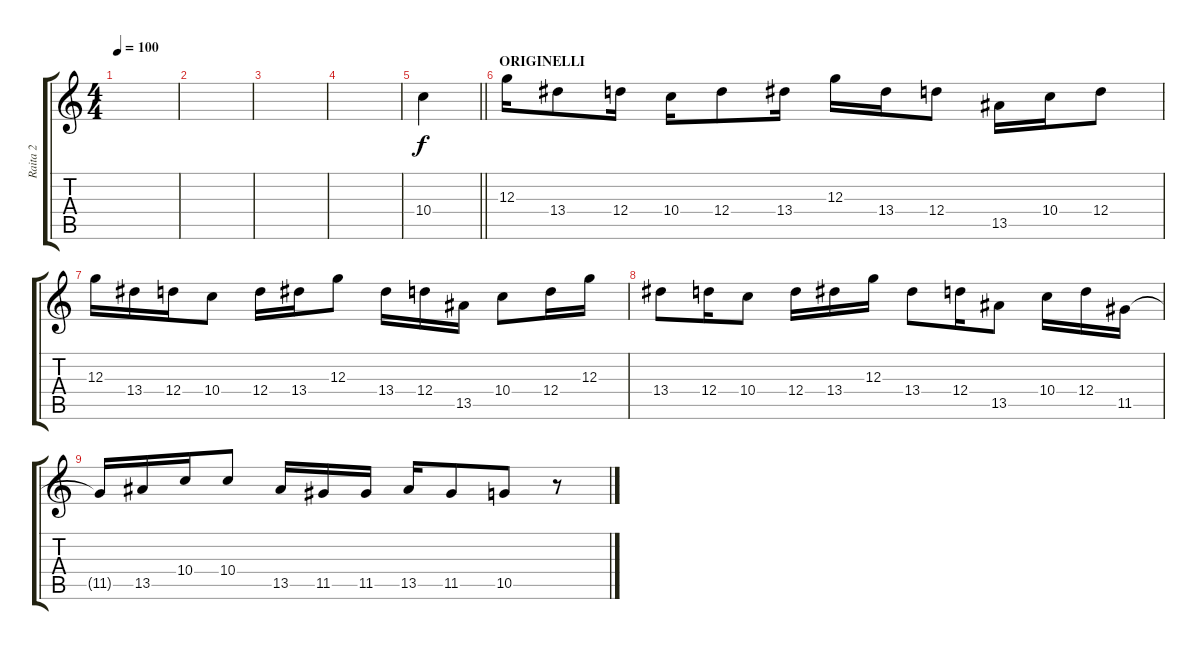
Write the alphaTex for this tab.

\track ("Raita 2" "Raita 2") {instrument overdrivenguitar}
\staff {score tabs}
\tuning (E4 B3 G3 D3 A2 E2) {hide}
\ts (4 4)
\tempo 100
\clef g2
\ks c
|
|
|
|
\barLineRight lightlight
10.4.4 |
\section ("" "ORIGINELLI")
12.3.16 13.4.8 12.4.16 10.4.16 12.4.8 13.4.16 12.3.16 13.4.16 12.4.8 13.5.16 10.4.16 12.4.8 |
12.3.16 13.4.16 12.4.16 10.4.8 12.4.16 13.4.16 12.3.8 13.4.16 12.4.16 13.5.16 10.4.8 12.4.16 12.3.16 |
13.4.8 12.4.16 10.4.8 12.4.16 13.4.16 12.3.16 13.4.8 12.4.16 13.5.8 10.4.16 12.4.16 11.5.16 |
11.5{t}.16 13.5.16 10.4.16 10.4.8 13.5.16 11.5.16 11.5.16 13.5.16 11.5.8 10.5.8 r.8
